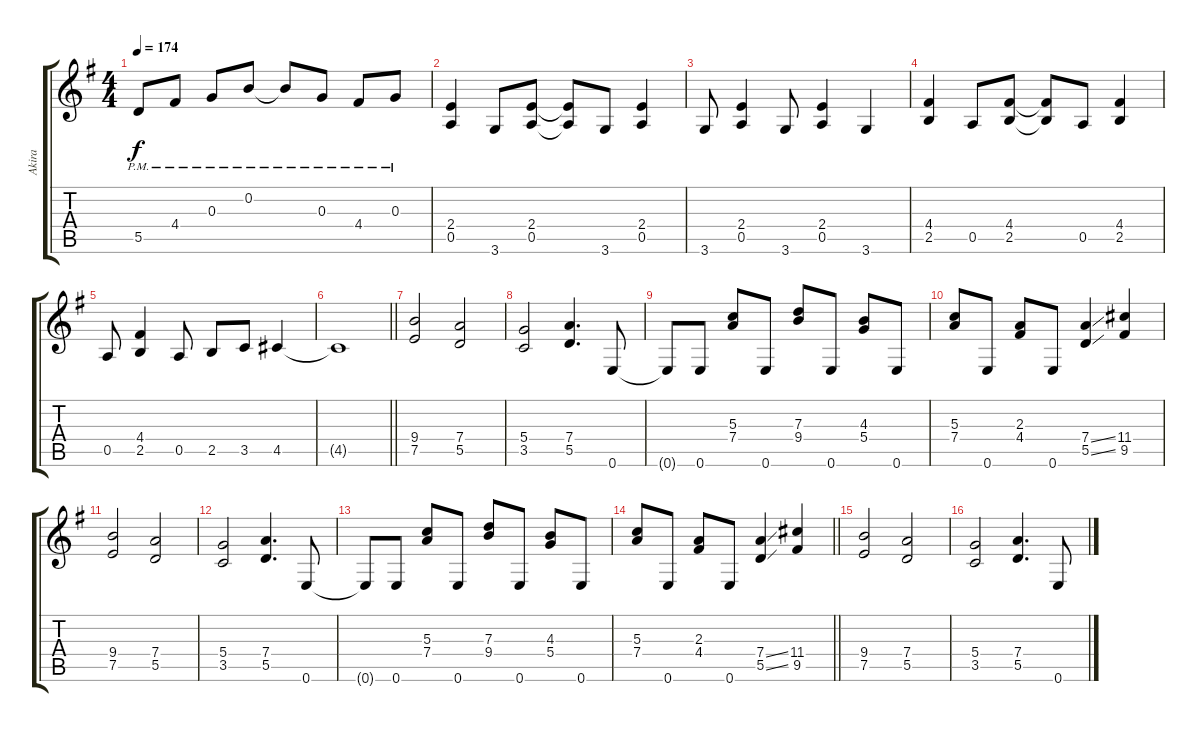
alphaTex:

\track ("Akira" "Akira") {instrument distortionguitar}
\staff {score tabs}
\tuning (E4 B3 G3 D3 A2 E2) {hide}
\ts (4 4)
\tempo 174
\clef g2
\ks g
5.5{pm}.8{dy f} 4.4{pm}.8 0.3{pm}.8 0.2{pm}.8 0.2{pm t}.8 0.3{pm}.8 4.4{pm}.8 0.3{pm}.8 |
(2.4 0.5).4 3.6.8 (2.4 0.5).8 (2.4{t} 0.5{t}).8 3.6.8 (2.4 0.5).4 |
3.6.8 (2.4 0.5).4 3.6.8 (2.4 0.5).4 3.6.4 |
(4.4 2.5).4 0.5.8 (4.4 2.5).8 (4.4{t} 2.5{t}).8 0.5.8 (4.4 2.5).4 |
0.5.8 (4.4 2.5).4 0.5.8 2.5.8 3.5.8 4.5.4 |
\barLineRight lightlight
4.5{t}.1 |
(9.4 7.5).2 (7.4 5.5).2 |
(5.4 3.5).2 (7.4 5.5).4{d} 0.6.8 |
0.6{t}.8 0.6.8 (5.3 7.4).8 0.6.8 (7.3 9.4).8 0.6.8 (4.3 5.4).8 0.6.8 |
(5.3 7.4).8 0.6.8 (2.3 4.4).8 0.6.8 (7.4{ss} 5.5{ss}).4 (11.4 9.5).4 |
(9.4 7.5).2 (7.4 5.5).2 |
(5.4 3.5).2 (7.4 5.5).4{d} 0.6.8 |
0.6{t}.8 0.6.8 (5.3 7.4).8 0.6.8 (7.3 9.4).8 0.6.8 (4.3 5.4).8 0.6.8 |
\barLineRight lightlight
(5.3 7.4).8 0.6.8 (2.3 4.4).8 0.6.8 (7.4{ss} 5.5{ss}).4 (11.4 9.5).4 |
\section ("" " ")
(9.4 7.5).2 (7.4 5.5).2 |
(5.4 3.5).2 (7.4 5.5).4{d} 0.6.8
